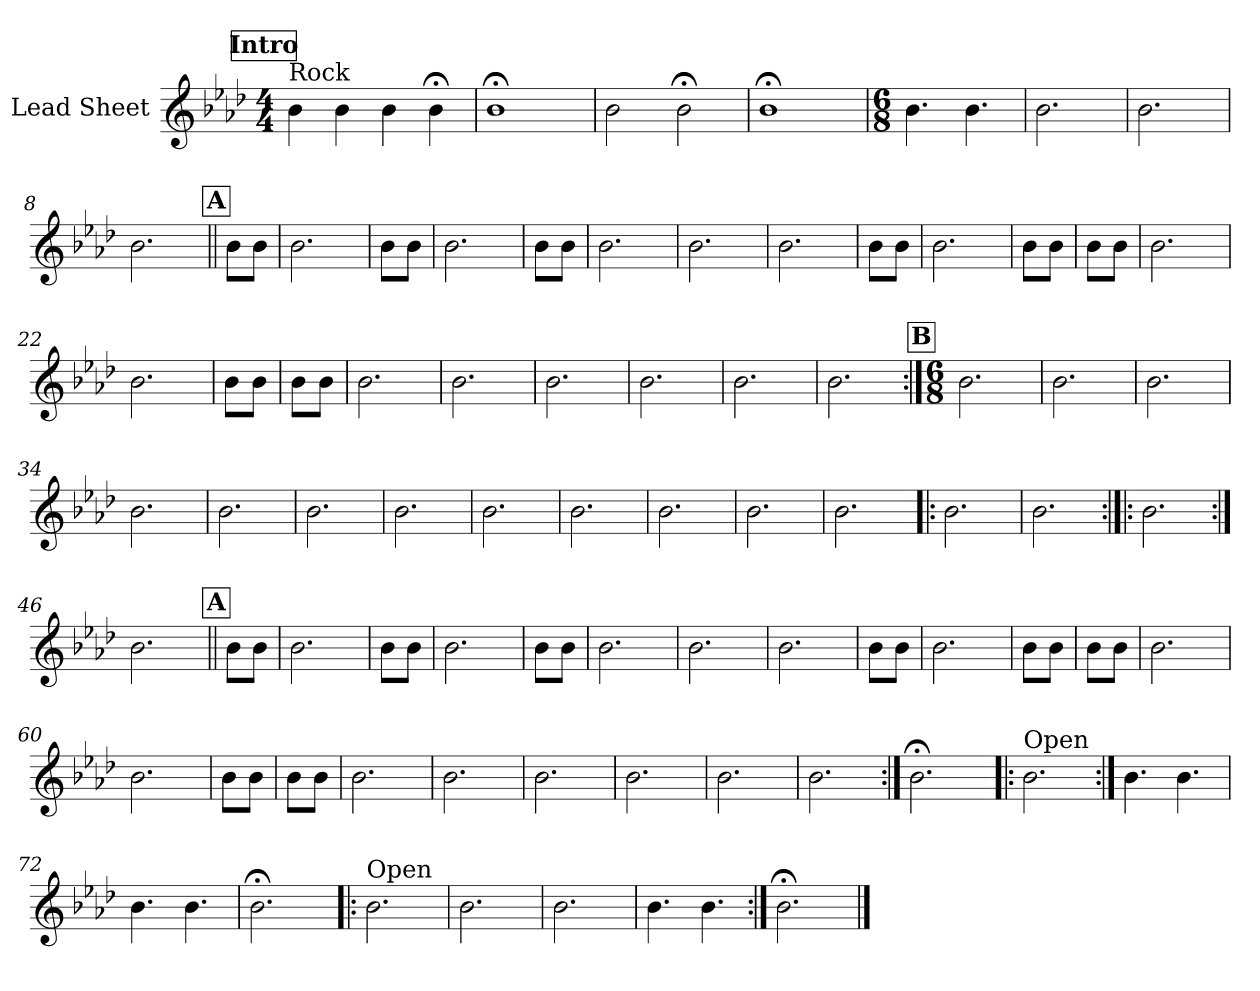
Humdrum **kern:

**kern
*part1
*staff1
*I"Lead Sheet
*clefG2
*k[b-e-a-d-]
*A-:
*M4/4
*MM73
!!LO:REH:place=s1:a:fs=14:t=Intro
=1
!LO:TX:a:t=Rock
4b-\
4b-\
4b-\
4b-;<\
=2
1b-;<
=3
2b-\
2b-;<\
=4
1b-;<
!!LO:LB:g=z
=5
*M6/8
4.b-\
4.b-\
=6
2.b-\
=7
2.b-\
=8
2.b-\
!!LO:LB:g=z
!!LO:REH:place=s1:a:fs=14:t=A
=9||
8b-\L
8b-\J
=10
2.b-\
=11
8b-\L
8b-\J
=12
2.b-\
=13
8b-\L
8b-\J
=14
2.b-\
=15
2.b-\
=16
2.b-\
!!LO:LB:g=z
=17
8b-\L
8b-\J
=18
2.b-\
=19
8b-\L
8b-\J
=20
8b-\L
8b-\J
=21
2.b-\
=22
2.b-\
=23
8b-\L
8b-\J
=24
8b-\L
8b-\J
!!LO:LB:g=z
=25
2.b-\
=26
2.b-\
=27
2.b-\
=28
2.b-\
=29
2.b-\
=30
2.b-\
!!LO:LB:g=z
!!LO:REH:place=s1:a:fs=14:t=B
=31:|!
*M6/8
2.b-\
=32
2.b-\
=33
2.b-\
=34
2.b-\
=35
2.b-\
=36
2.b-\
=37
2.b-\
=38
2.b-\
!!LO:LB:g=z
=39
2.b-\
=40
2.b-\
=41
2.b-\
=42
2.b-\
=43!|:
2.b-\
=44
2.b-\
=45:|!|:
2.b-\
=46:|!
2.b-\
!!LO:LB:g=z
!!LO:REH:place=s1:a:fs=14:t=A
=47||
8b-\L
8b-\J
=48
2.b-\
=49
8b-\L
8b-\J
=50
2.b-\
=51
8b-\L
8b-\J
=52
2.b-\
=53
2.b-\
=54
2.b-\
!!LO:LB:g=z
=55
8b-\L
8b-\J
=56
2.b-\
=57
8b-\L
8b-\J
=58
8b-\L
8b-\J
=59
2.b-\
=60
2.b-\
=61
8b-\L
8b-\J
=62
8b-\L
8b-\J
!!LO:LB:g=z
=63
2.b-\
=64
2.b-\
=65
2.b-\
=66
2.b-\
=67
2.b-\
=68
2.b-\
!!LO:PB:g=z
=69:|!
2.b-;<\
=70!|:
!LO:TX:a:t=Open
2.b-\
=71:|!
4.b-\
4.b-\
=72
4.b-\
4.b-\
!!LO:LB:g=z
=73
2.b-;<\
=74!|:
!LO:TX:a:t=Open
2.b-\
=75
2.b-\
=76
2.b-\
=77
4.b-\
4.b-\
=78:|!
2.b-;<\
==
*-
